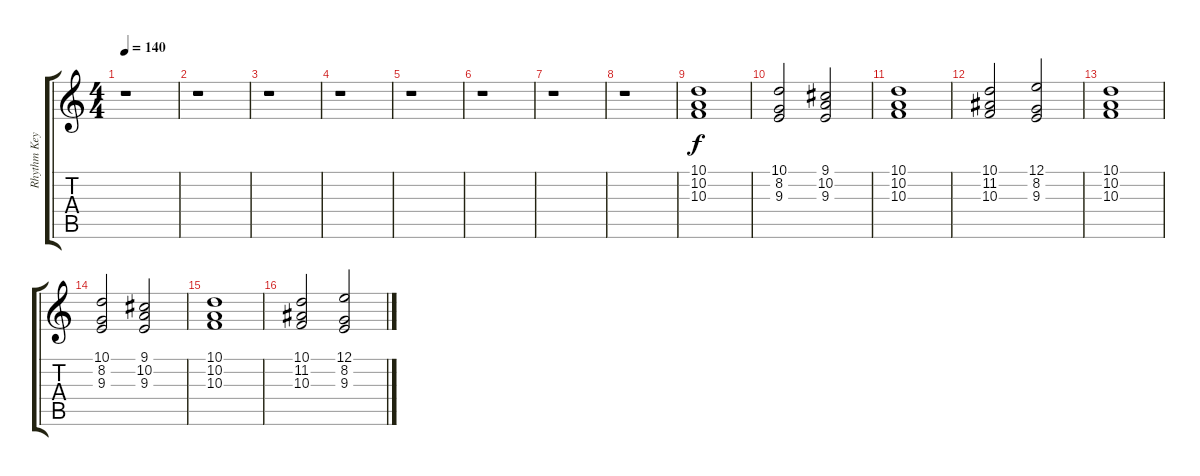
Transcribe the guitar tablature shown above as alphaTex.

\track ("Rhythm Keyboard" "Rhythm Key") {instrument pad4choir}
\staff {score tabs}
\tuning (E4 B3 G3 D3 A2 E2) {hide}
\ts (4 4)
\tempo 140
\clef g2
\ks c
r.1{dy f instrument pad4choir} |
r.1 |
r.1 |
r.1 |
r.1 |
r.1 |
r.1 |
r.1 |
(10.1 10.2 10.3).1 |
(10.1 8.2 9.3).2 (9.1 10.2 9.3).2 |
(10.1 10.2 10.3).1 |
(10.1 11.2 10.3).2 (12.1 8.2 9.3).2 |
(10.1 10.2 10.3).1 |
(10.1 8.2 9.3).2 (9.1 10.2 9.3).2 |
(10.1 10.2 10.3).1 |
(10.1 11.2 10.3).2 (12.1 8.2 9.3).2
